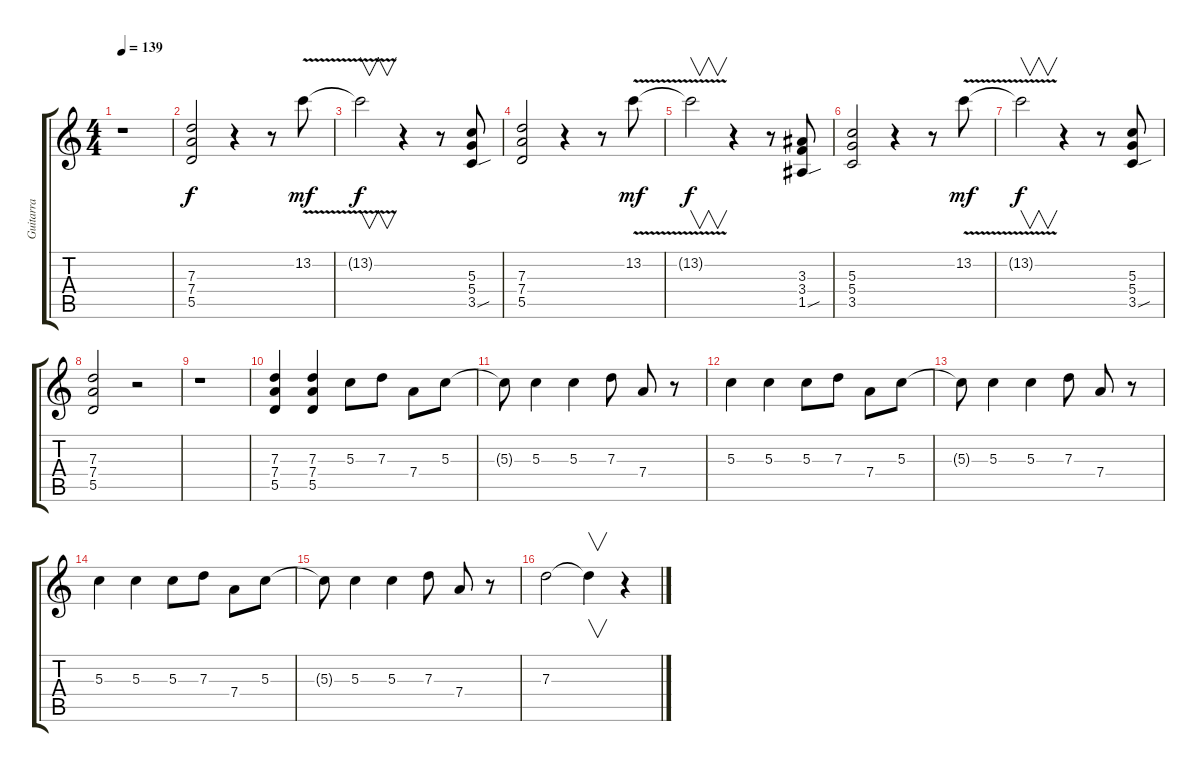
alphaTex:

\track ("Guitarra" "Guitarra") {instrument overdrivenguitar}
\staff {score tabs}
\tuning (E4 B3 G3 D3 A2 E2) {hide}
\ts (4 4)
\tempo 139
\clef g2
\ks c
r.1{dy f instrument overdrivenguitar} |
(7.3 7.4 5.5).2 r.4 r.8 13.2{v}.8{dy mf} |
13.2{t}.2{v dy f} r.4 r.8 (5.3 5.4 3.5{sou}).8 |
(7.3 7.4 5.5).2 r.4 r.8 13.2{v}.8{dy mf} |
13.2{t}.2{v dy f} r.4 r.8 (3.3 3.4 1.5{sou}).8 |
(5.3 5.4 3.5).2 r.4 r.8 13.2{v}.8{dy mf} |
13.2{t}.2{v dy f} r.4 r.8 (5.3 5.4 3.5{sou}).8 |
(7.3 7.4 5.5).2 r.2 |
r.1 |
(7.3 7.4 5.5).4 (7.3 7.4 5.5).4 5.3.8 7.3.8 7.4.8 5.3.8 |
5.3{t}.8 5.3.4 5.3.4 7.3.8 7.4.8 r.8 |
5.3.4 5.3.4 5.3.8 7.3.8 7.4.8 5.3.8 |
5.3{t}.8 5.3.4 5.3.4 7.3.8 7.4.8 r.8 |
5.3.4 5.3.4 5.3.8 7.3.8 7.4.8 5.3.8 |
5.3{t}.8 5.3.4 5.3.4 7.3.8 7.4.8 r.8 |
7.3.2 7.3{t}.4{v} r.4
